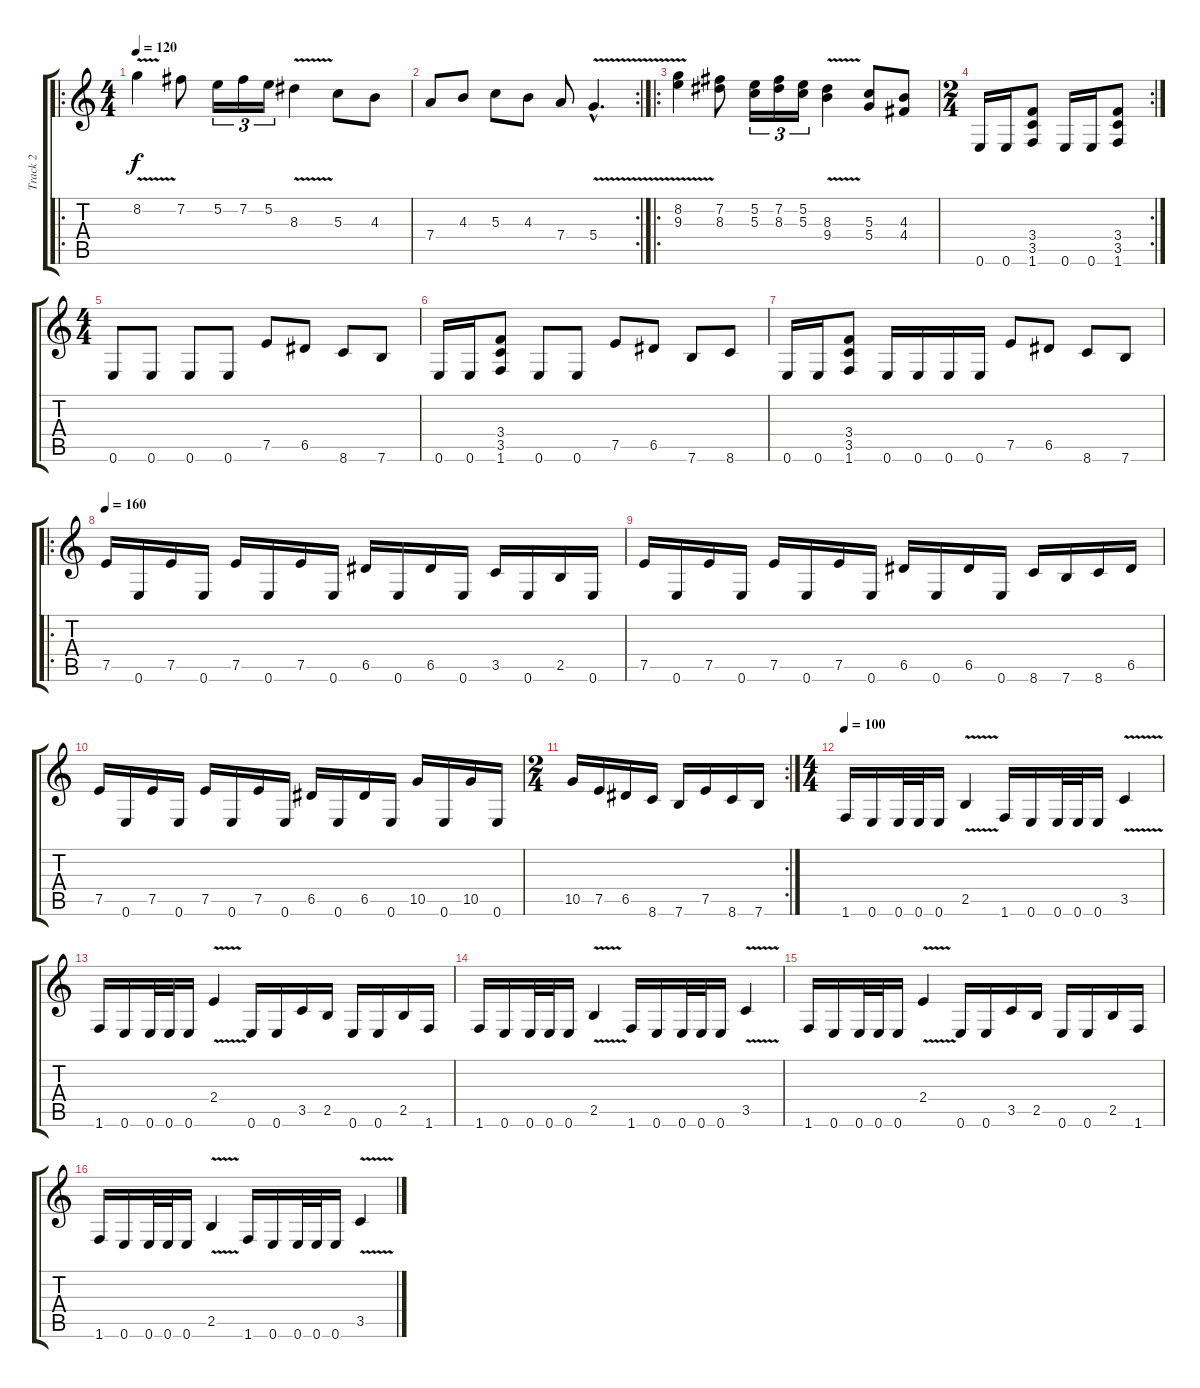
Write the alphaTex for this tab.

\track ("Track 2" "Track 2") {instrument distortionguitar}
\staff {score tabs}
\tuning (E4 B3 G3 D3 A2 E2) {hide}
\ro
\ts (4 4)
\tempo 120
\clef g2
\ks c
8.2{v}.4{dy f instrument distortionguitar} 7.2.8 5.2.16{tu (3 2)} 7.2.16{tu (3 2)} 5.2.16{tu (3 2)} 8.3{v}.4 5.3.8 4.3.8 |
\rc 2
7.4.8 4.3.8 5.3.8 4.3.8 7.4.8 5.4{v hac}.4{d} |
\ro
(8.2{v} 9.3{v}).4 (7.2 8.3).8 (5.2 5.3).16{tu (3 2)} (7.2 8.3).16{tu (3 2)} (5.2 5.3).16{tu (3 2)} (8.3{v} 9.4{v}).4 (5.3 5.4).8 (4.3 4.4).8 |
\rc 2
\ts (2 4)
0.6.16 0.6.16 (3.4 3.5 1.6).8 0.6.16 0.6.16 (3.4 3.5 1.6).8 |
\ts (4 4)
0.6.8 0.6.8 0.6.8 0.6.8 7.5.8 6.5.8 8.6.8 7.6.8 |
0.6.16 0.6.16 (3.4 3.5 1.6).8 0.6.8 0.6.8 7.5.8 6.5.8 7.6.8 8.6.8 |
0.6.16 0.6.16 (3.4 3.5 1.6).8 0.6.16 0.6.16 0.6.16 0.6.16 7.5.8 6.5.8 8.6.8 7.6.8 |
\ro
\tempo 160
7.5.16 0.6.16 7.5.16 0.6.16 7.5.16 0.6.16 7.5.16 0.6.16 6.5.16 0.6.16 6.5.16 0.6.16 3.5.16 0.6.16 2.5.16 0.6.16 |
7.5.16 0.6.16 7.5.16 0.6.16 7.5.16 0.6.16 7.5.16 0.6.16 6.5.16 0.6.16 6.5.16 0.6.16 8.6.16 7.6.16 8.6.16 6.5.16 |
7.5.16 0.6.16 7.5.16 0.6.16 7.5.16 0.6.16 7.5.16 0.6.16 6.5.16 0.6.16 6.5.16 0.6.16 10.5.16 0.6.16 10.5.16 0.6.16 |
\rc 2
\ts (2 4)
10.5.16 7.5.16 6.5.16 8.6.16 7.6.16 7.5.16 8.6.16 7.6.16 |
\ts (4 4)
\tempo 100
1.6.16 0.6.16 0.6.32 0.6.32 0.6.16 2.5{v}.4 1.6.16 0.6.16 0.6.32 0.6.32 0.6.16 3.5{v}.4 |
1.6.16 0.6.16 0.6.32 0.6.32 0.6.16 2.4{v}.4 0.6.16 0.6.16 3.5.16 2.5.16 0.6.16 0.6.16 2.5.16 1.6.16 |
1.6.16 0.6.16 0.6.32 0.6.32 0.6.16 2.5{v}.4 1.6.16 0.6.16 0.6.32 0.6.32 0.6.16 3.5{v}.4 |
1.6.16 0.6.16 0.6.32 0.6.32 0.6.16 2.4{v}.4 0.6.16 0.6.16 3.5.16 2.5.16 0.6.16 0.6.16 2.5.16 1.6.16 |
1.6.16 0.6.16 0.6.32 0.6.32 0.6.16 2.5{v}.4 1.6.16 0.6.16 0.6.32 0.6.32 0.6.16 3.5{v}.4
